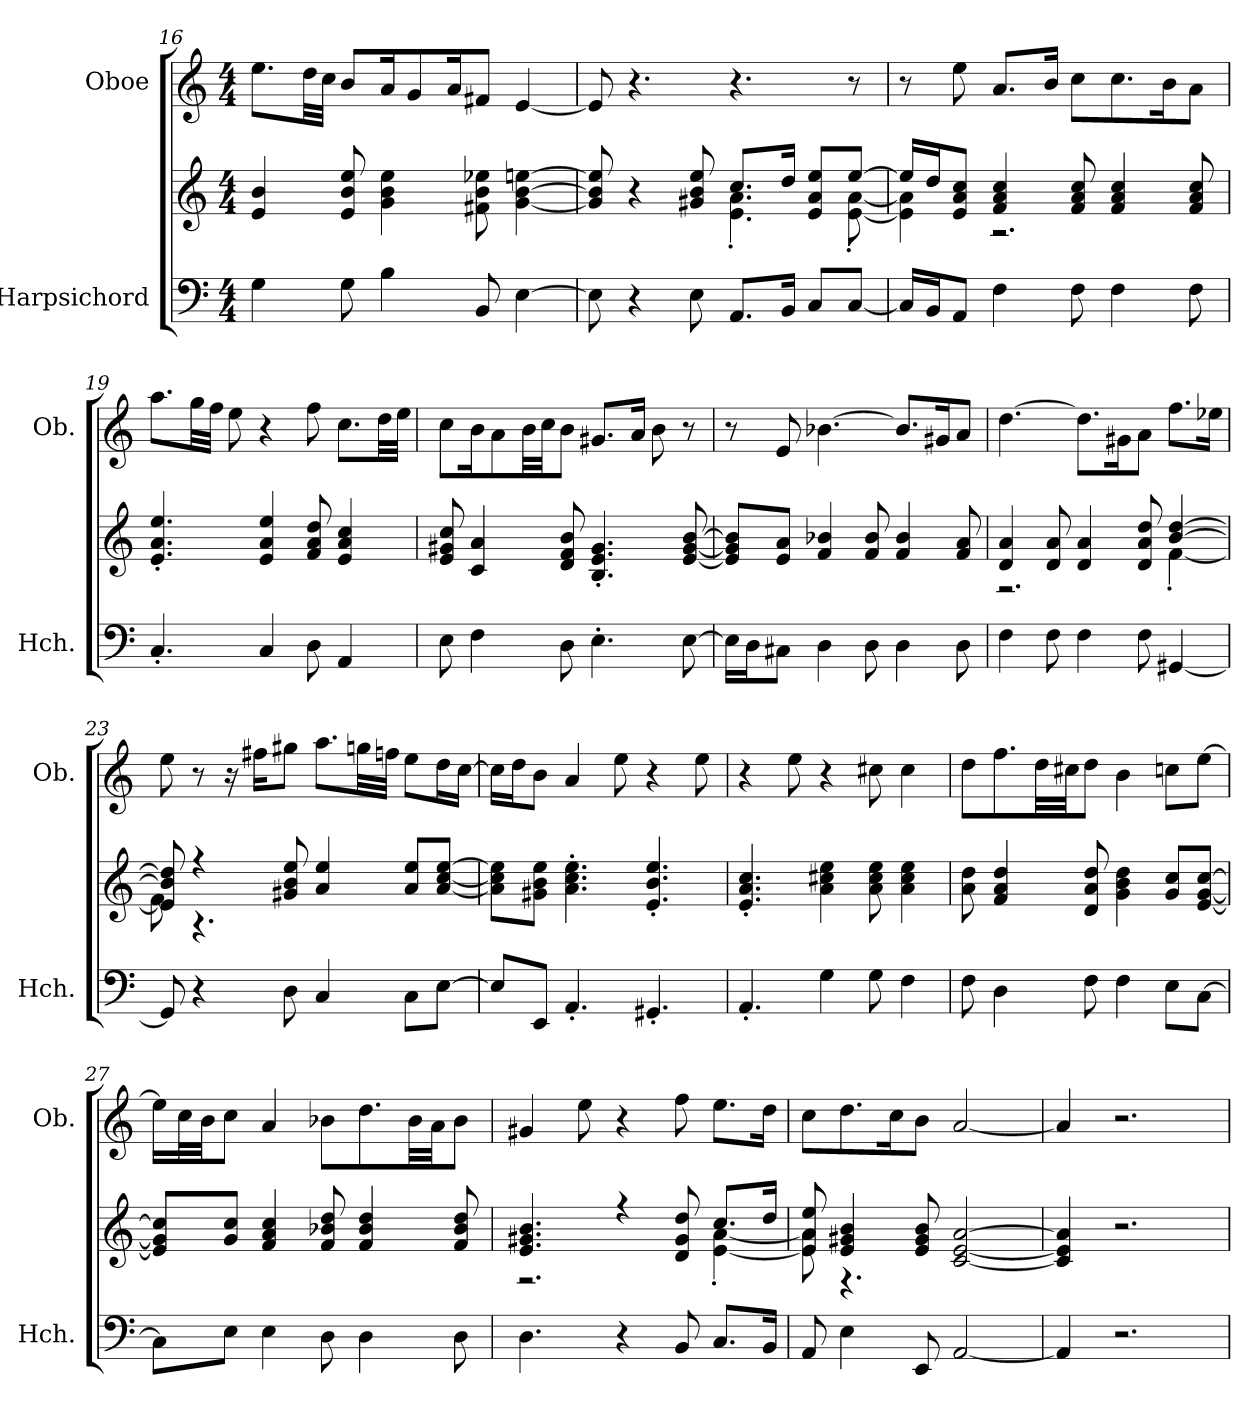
**kern	**kern	**kern
*part2	*part2	*part1
*staff3	*staff2	*staff1
*I"Harpsichord	*	*I"Oboe
*I'Hch.	*	*I'Ob.
*clefF4	*clefG2	*clefG2
*k[]	*k[]	*k[]
*M4/4	*M4/4	*M4/4
=16	=16	=16
4G\	4e/ 4b/	8.ee\L
.	.	32dd\LL
.	.	32cc\JJJ
8G\	8e/ 8b/ 8ee/	8b/L
4B\	4g\ 4b\ 4ee\	16a/K
.	.	8g/
.	.	16a/K
8BB/	8f#X\ 8b\ 8ee-X\	8f#X/J
[4E\	[4g\ [4b\ [4een\	[4e/
=17	=17	=17
*	*^	*
8E\]	8g/] 8b/] 8ee/]	2ryy	8e/]
4r	4r	.	4.r
8E\	8g#X/ 8b/ 8ee/	.	.
8.AA/L	8.cc/L	4.e\' 4.a\'	4.r
16BB/Jk	16dd/Jk	.	.
8C/L	8e/ 8a/ 8ee/L	.	.
[8C/J	[8ee/J	[8e\' [8a\'	8r
!!LO:LB:g=z
=18	=18	=18	=18
16C/LL]	16ee/LL]	4e\] 4a\]	8r
16BB/J	16dd/J	.	.
8AA/J	8e/ 8a/ 8cc/J	.	8ee\
4F\	4f/ 4a/ 4cc/	2.r	8.a/L
.	.	.	16b/Jk
8F\	8f/ 8a/ 8cc/	.	8cc\L
4F\	4f/ 4a/ 4cc/	.	8.cc\
.	.	.	16b\K
8F\	8f/ 8a/ 8cc/	.	8a\J
*	*v	*v	*
=19	=19	=19
4.C'/	4.e/' 4.a/' 4.ee/'	8.aa\L
.	.	32gg\LL
.	.	32ff\JJJ
.	.	8ee\
4C/	4e/ 4a/ 4ee/	4r
8D\	8f/ 8a/ 8dd/	8ff\
4AA/	4e/ 4a/ 4cc/	8.cc\L
.	.	32dd\LL
.	.	32ee\JJJ
=20	=20	=20
8E\	8e/ 8g#X/ 8cc/	8cc\L
4F\	4c/ 4a/	16b\K
.	.	8a\
.	.	32b\LL
.	.	32cc\JJ
8D\	8d/ 8f/ 8b/	8b\J
4.E'\	4.B/' 4.e/' 4.g#/'	8.g#X/L
.	.	16a/Jk
.	.	8b\
[8E\	[8e/ [8g#/ [8b/	8r
!!LO:LB:g=z
=21	=21	=21
16E\LL]	8e/] 8g#/] 8b/]L	8r
16D\J	.	.
8C#X\J	8e/ 8a/J	8e/
4D\	4f/ 4b-X/	[4.b-X\
8D\	8f/ 8b-/	.
4D\	4f/ 4b-/	8.b-/L]
.	.	16g#X/K
8D\	8f/ 8a/	8a/J
=22	=22	=22
*	*^	*
4F\	4d/ 4a/	2.r	[4.dd\
8F\	8d/ 8a/	.	.
4F\	4d/ 4a/	.	8.dd\L]
.	.	.	16g#X\K
8F\	8d/ 8a/ 8dd/	.	8a\J
[4GG#X/	[4b/ [4dd/	[4f'\	8.ff\L
.	.	.	16ee-X\Jk
=23	=23	=23	=23
8GG#/]	8e/ 8b/] 8dd/]	8f\]	8ee\
4r	4r	4.r	8r
.	.	.	16r
.	.	.	16ff#X\KL
8D\	8g#X/ 8b/ 8ee/	.	8gg#X\J
4C/	4a/ 4ee/	2ryy	8.aa\L
.	.	.	32ggn\LL
.	.	.	32ffn\JJJ
8C\L	8a/ 8ee/L	.	8ee\L
[8E\J	[8a/ [8cc/ [8ee/J	.	16dd\L
.	.	.	[16cc\JJ
*	*v	*v	*
!!LO:PB:g=z
=24	=24	=24
8E/L]	8a\] 8cc\] 8ee\]L	16cc\LL]
.	.	16dd\J
8EE/J	8g#X\ 8b\ 8ee\J	8b\J
4.AA'/	4.a\' 4.cc\' 4.ee\'	4a/
.	.	8ee\
4.GG#X'/	4.e/' 4.b/' 4.ee/'	4r
.	.	8ee\
=25	=25	=25
4.AA'/	4.e/' 4.a/' 4.cc/'	4r
.	.	8ee\
4G\	4a\ 4cc#X\ 4ee\	4r
8G\	8a\ 8cc#\ 8ee\	8cc#X\
4F\	4a\ 4cc#\ 4ee\	4cc#\
=26	=26	=26
8F\	8a\ 8dd\	8dd\L
4D\	4f/ 4a/ 4dd/	8.ff\
.	.	32dd\LL
.	.	32cc#X\JJ
8F\	8d/ 8a/ 8dd/	8dd\J
4F\	4g\ 4b\ 4dd\	4b\
8E\L	8g/ 8cc/L	8ccn\L
[8C\J	[8e/ [8g/ [8cc/J	[8ee\J
=27	=27	=27
8C\L]	8e/] 8g/] 8cc/]L	16ee\LL]
.	.	32cc\L
.	.	32b\JJ
8E\J	8g/ 8cc/J	8cc\J
4E\	4f/ 4a/ 4cc/	4a/
8D\	8f/ 8b-X/ 8dd/	8b-X\L
4D\	4f/ 4b-/ 4dd/	8.dd\
.	.	32b-\LL
.	.	32a\JJ
8D\	8f/ 8b-/ 8dd/	8b-\J
!!LO:LB:g=z
=28	=28	=28
*	*^	*
4.D\	4.e/ 4.g#X/ 4.b/	2.r	4g#X/
.	.	.	8ee\
4r	4r	.	4r
8BB/	8d/ 8g#/ 8dd/	.	8ff\
8.C/L	8.cc/L	[4e\' [4a\'	8.ee\L
16BB/Jk	16dd/Jk	.	16dd\Jk
=29	=29	=29	=29
8AA/	8e/ 8a/ 8ee/	8e\] 8a\]	8cc\L
4E\	4e/ 4g#X/ 4b/	4.r	8.dd\
.	.	.	16cc\K
8EE/	8e/ 8g#/ 8b/	.	8b\J
[2AA/	[2c/ [2e/ [2a/	2ryy	[2a/
*	*v	*v	*
=30	=30	=30
4AA/]	4c/] 4e/] 4a/]	4a/]
2.r	2.r	2.r
=	=	=
*-	*-	*-
